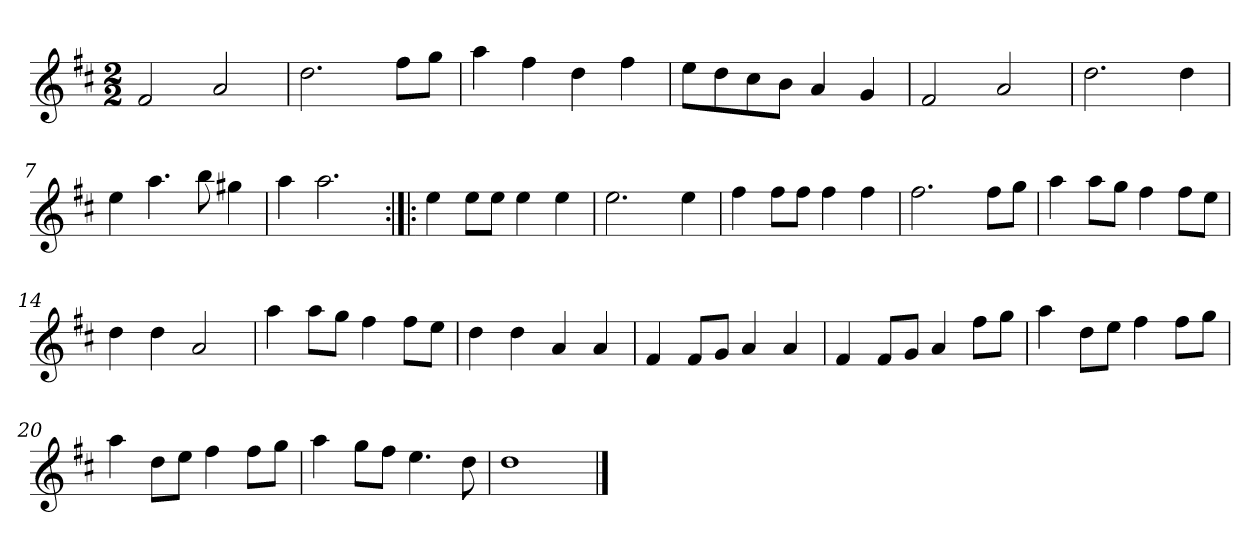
**kern
*part1
*staff1
*clefG2
*k[f#c#]
*D:
*M2/2
*MM120
=1
2f#
2a
=2
2.dd
8ff#\L
8gg\J
=3
4aa
4ff#
4dd
4ff#
=4
8ee\L
8dd\
8cc#\
8b\J
4a
4g
=5
2f#
2a
=6
2.dd
4dd
=7
4ee
4.aa
8bb
4gg#X
=8
4aa
2.aa
=9:|!|:
4ee
8ee\L
8ee\J
4ee
4ee
=10
2.ee
4ee
=11
4ff#
8ff#\L
8ff#\J
4ff#
4ff#
=12
2.ff#
8ff#\L
8gg\J
=13
4aa
8aa\L
8gg\J
4ff#
8ff#\L
8ee\J
=14
4dd
4dd
2a
=15
4aa
8aa\L
8gg\J
4ff#
8ff#\L
8ee\J
=16
4dd
4dd
4a
4a
=17
4f#
8f#/L
8g/J
4a
4a
=18
4f#
8f#/L
8g/J
4a
8ff#\L
8gg\J
=19
4aa
8dd\L
8ee\J
4ff#
8ff#\L
8gg\J
=20
4aa
8dd\L
8ee\J
4ff#
8ff#\L
8gg\J
=21
4aa
8gg\L
8ff#\J
4.ee
8dd
=22
1dd
==
*-
